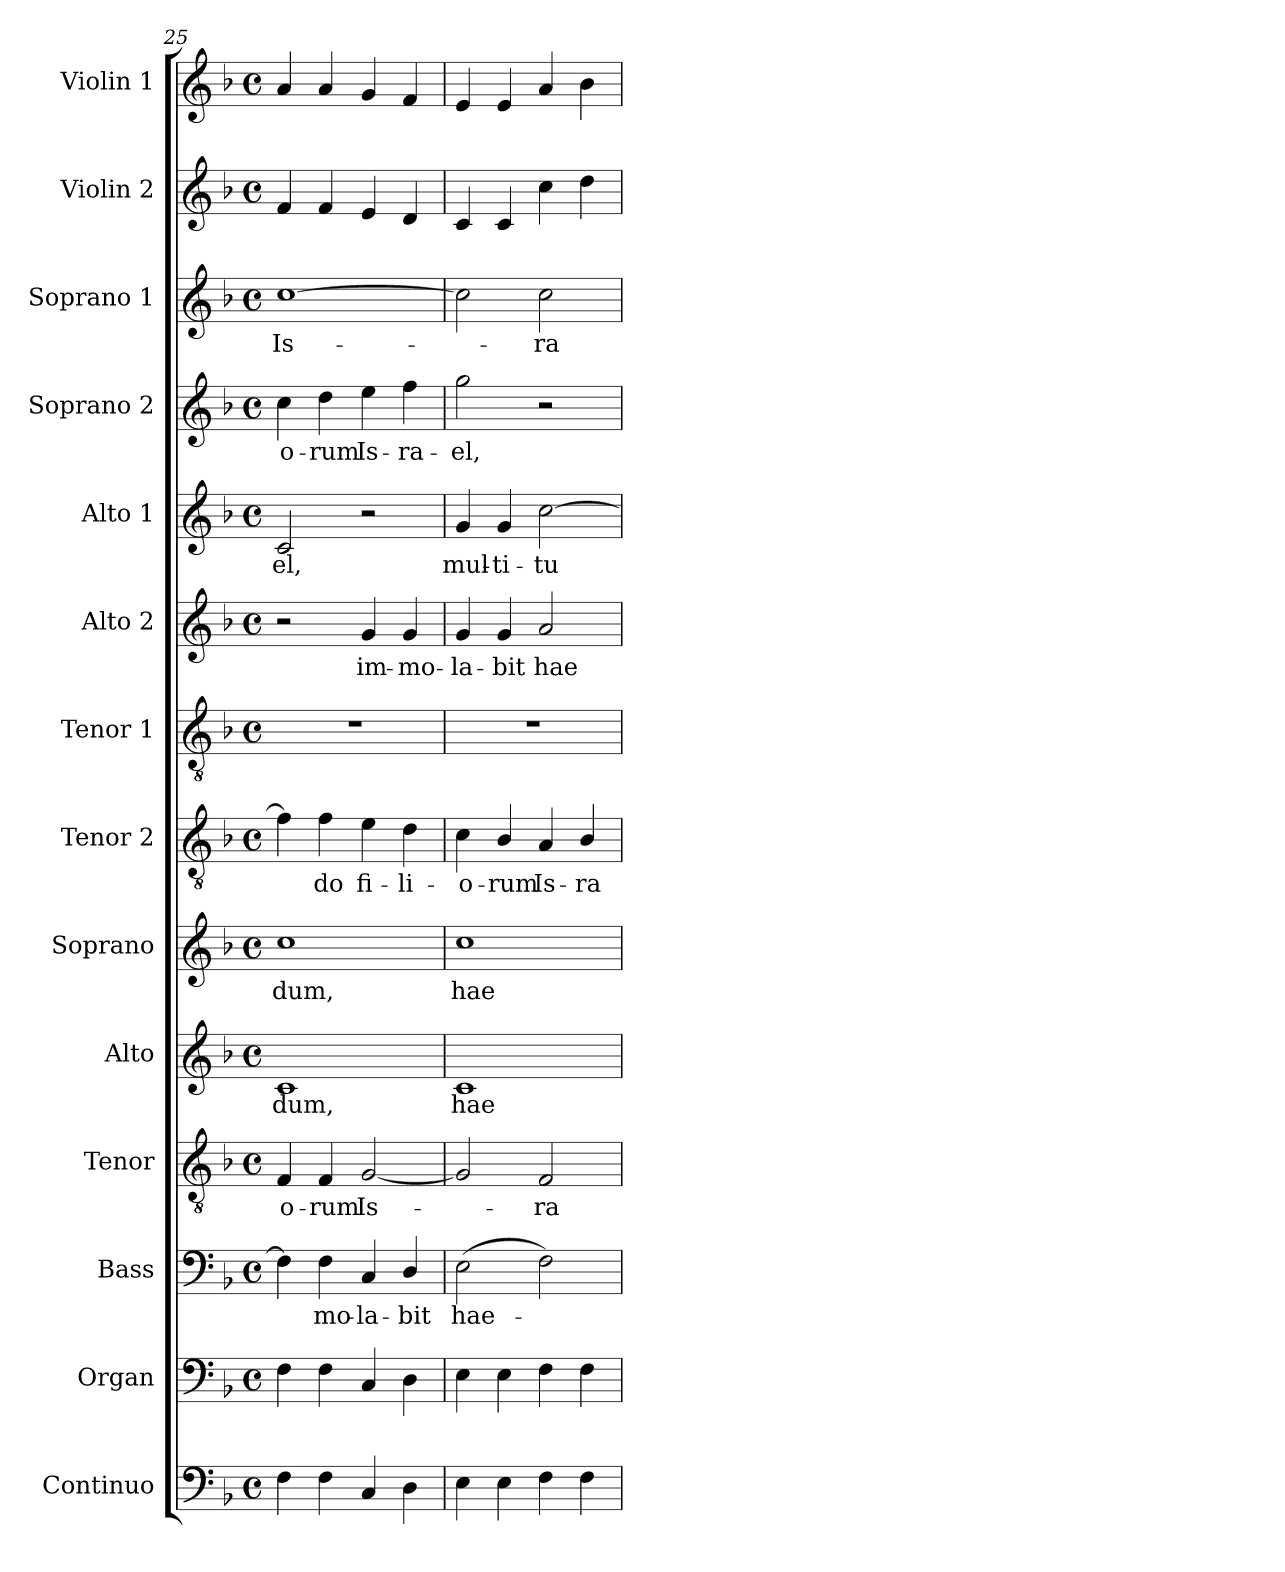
**kern	**kern	**kern	**text	**kern	**text	**kern	**text	**kern	**text	**kern	**text	**kern	**kern	**text	**kern	**text	**kern	**text	**kern	**text	**kern	**kern
*part14	*part13	*part12	*part12	*part11	*part11	*part10	*part10	*part9	*part9	*part8	*part8	*part7	*part6	*part6	*part5	*part5	*part4	*part4	*part3	*part3	*part2	*part1
*staff14	*staff13	*staff12	*staff12	*staff11	*staff11	*staff10	*staff10	*staff9	*staff9	*staff8	*staff8	*staff7	*staff6	*staff6	*staff5	*staff5	*staff4	*staff4	*staff3	*staff3	*staff2	*staff1
*I"Continuo	*I"Organ	*I"Bass	*	*I"Tenor	*	*I"Alto	*	*I"Soprano	*	*I"Tenor 2	*	*I"Tenor 1	*I"Alto 2	*	*I"Alto 1	*	*I"Soprano 2	*	*I"Soprano 1	*	*I"Violin 2	*I"Violin 1
*I'Cont.	*I'Org.	*I'B.	*	*I'T.	*	*I'A.	*	*I'S.	*	*I'T2.	*	*I'T1.	*I'A2.	*	*I'A1.	*	*I'S2.	*	*I'S1.	*	*I'Vln. 2	*I'Vln. 1
*clefF4	*clefF4	*clefF4	*	*clefGv2	*	*clefG2	*	*clefG2	*	*clefGv2	*	*clefGv2	*clefG2	*	*clefG2	*	*clefG2	*	*clefG2	*	*clefG2	*clefG2
*	*	*	*	*ITrd7c12	*	*	*	*	*	*ITrd7c12	*	*ITrd7c12	*	*	*	*	*	*	*	*	*	*
*k[b-]	*k[b-]	*k[b-]	*	*k[b-]	*	*k[b-]	*	*k[b-]	*	*k[b-]	*	*k[b-]	*k[b-]	*	*k[b-]	*	*k[b-]	*	*k[b-]	*	*k[b-]	*k[b-]
*F:	*F:	*F:	*	*F:	*	*F:	*	*F:	*	*F:	*	*F:	*F:	*	*F:	*	*F:	*	*F:	*	*F:	*F:
*M4/4	*M4/4	*M4/4	*	*M4/4	*	*M4/4	*	*M4/4	*	*M4/4	*	*M4/4	*M4/4	*	*M4/4	*	*M4/4	*	*M4/4	*	*M4/4	*M4/4
*met(c)	*met(c)	*met(c)	*	*met(c)	*	*met(c)	*	*met(c)	*	*met(c)	*	*met(c)	*met(c)	*	*met(c)	*	*met(c)	*	*met(c)	*	*met(c)	*met(c)
=25	=25	=25	=25	=25	=25	=25	=25	=25	=25	=25	=25	=25	=25	=25	=25	=25	=25	=25	=25	=25	=25	=25
!	!	!	!	!	!LO:LY:b:color=#000000	!	!	!	!	!	!	!	!	!	!	!	!	!	!	!	!	!
!	!	!	!	!	!	!	!LO:LY:b:color=#000000	!	!	!	!	!	!	!	!	!	!	!	!	!	!	!
!	!	!	!	!	!	!	!	!	!LO:LY:b:color=#000000	!	!	!	!	!	!	!	!	!	!	!	!	!
!	!	!	!	!	!	!	!	!	!	!	!	!	!	!	!	!LO:LY:b:color=#000000	!	!	!	!	!	!
!	!	!	!	!	!	!	!	!	!	!	!	!	!	!	!	!	!	!LO:LY:b:color=#000000	!	!	!	!
!	!	!	!	!	!	!	!	!	!	!	!	!	!	!	!	!	!	!	!	!LO:LY:b:color=#000000	!	!
4Fi\	4Fi\	4Fi\]	.	4FFi/	-o-	1ci	-dum,	1cci	-dum,	4Fi\]	.	1r	2r	.	2ci/	-el,	4cci\	-o-	[1cci	Is-	4fi/	4ai/
!	!	!	!LO:LY:b:color=#000000	!	!	!	!	!	!	!	!	!	!	!	!	!	!	!	!	!	!	!
!	!	!	!	!	!LO:LY:b:color=#000000	!	!	!	!	!	!	!	!	!	!	!	!	!	!	!	!	!
!	!	!	!	!	!	!	!	!	!	!	!LO:LY:b:color=#000000	!	!	!	!	!	!	!	!	!	!	!
!	!	!	!	!	!	!	!	!	!	!	!	!	!	!	!	!	!	!LO:LY:b:color=#000000	!	!	!	!
4Fi\	4Fi\	4Fi\	-mo-	4FFi/	-rum	.	.	.	.	4Fi\	-do	.	.	.	.	.	4ddi\	-rum	.	.	4fi/	4ai/
!	!	!	!LO:LY:b:color=#000000	!	!	!	!	!	!	!	!	!	!	!	!	!	!	!	!	!	!	!
!	!	!	!	!	!LO:LY:b:color=#000000	!	!	!	!	!	!	!	!	!	!	!	!	!	!	!	!	!
!	!	!	!	!	!	!	!	!	!	!	!LO:LY:b:color=#000000	!	!	!	!	!	!	!	!	!	!	!
!	!	!	!	!	!	!	!	!	!	!	!	!	!	!LO:LY:b:color=#000000	!	!	!	!	!	!	!	!
!	!	!	!	!	!	!	!	!	!	!	!	!	!	!	!	!	!	!LO:LY:b:color=#000000	!	!	!	!
4Ci/	4Ci/	4Ci/	-la-	[2GGi/	Is-	.	.	.	.	4Ei\	fi-	.	4gi/	im-	2r	.	4eei\	Is-	.	.	4ei/	4gi/
!	!	!	!LO:LY:b:color=#000000	!	!	!	!	!	!	!	!	!	!	!	!	!	!	!	!	!	!	!
!	!	!	!	!	!	!	!	!	!	!	!LO:LY:b:color=#000000	!	!	!	!	!	!	!	!	!	!	!
!	!	!	!	!	!	!	!	!	!	!	!	!	!	!LO:LY:b:color=#000000	!	!	!	!	!	!	!	!
!	!	!	!	!	!	!	!	!	!	!	!	!	!	!	!	!	!	!LO:LY:b:color=#000000	!	!	!	!
4Di\	4Di\	4Di/	-bit	.	.	.	.	.	.	4Di\	-li-	.	4gi/	-mo-	.	.	4ffi\	-ra-	.	.	4di/	4fi/
=26	=26	=26	=26	=26	=26	=26	=26	=26	=26	=26	=26	=26	=26	=26	=26	=26	=26	=26	=26	=26	=26	=26
!	!	!	!LO:LY:b:color=#000000	!	!	!	!	!	!	!	!	!	!	!	!	!	!	!	!	!	!	!
!	!	!	!	!	!	!	!LO:LY:b:color=#000000	!	!	!	!	!	!	!	!	!	!	!	!	!	!	!
!	!	!	!	!	!	!	!	!	!LO:LY:b:color=#000000	!	!	!	!	!	!	!	!	!	!	!	!	!
!	!	!	!	!	!	!	!	!	!	!	!LO:LY:b:color=#000000	!	!	!	!	!	!	!	!	!	!	!
!	!	!	!	!	!	!	!	!	!	!	!	!	!	!LO:LY:b:color=#000000	!	!	!	!	!	!	!	!
!	!	!	!	!	!	!	!	!	!	!	!	!	!	!	!	!LO:LY:b:color=#000000	!	!	!	!	!	!
!	!	!	!	!	!	!	!	!	!	!	!	!	!	!	!	!	!	!LO:LY:b:color=#000000	!	!	!	!
4Ei\	4Ei\	(2Ei\	hae-	2GGi/]	.	1ci	hae-	1cci	hae-	4Ci\	-o-	1r	4gi/	-la-	4gi/	mul-	2ggi\	-el,	2cci\]	.	4ci/	4ei/
!	!	!	!	!	!	!	!	!	!	!	!LO:LY:b:color=#000000	!	!	!	!	!	!	!	!	!	!	!
!	!	!	!	!	!	!	!	!	!	!	!	!	!	!LO:LY:b:color=#000000	!	!	!	!	!	!	!	!
!	!	!	!	!	!	!	!	!	!	!	!	!	!	!	!	!LO:LY:b:color=#000000	!	!	!	!	!	!
4Ei\	4Ei\	.	.	.	.	.	.	.	.	4BB-i/	-rum	.	4gi/	-bit	4gi/	-ti-	.	.	.	.	4ci/	4ei/
!	!	!	!	!	!LO:LY:b:color=#000000	!	!	!	!	!	!	!	!	!	!	!	!	!	!	!	!	!
!	!	!	!	!	!	!	!	!	!	!	!LO:LY:b:color=#000000	!	!	!	!	!	!	!	!	!	!	!
!	!	!	!	!	!	!	!	!	!	!	!	!	!	!LO:LY:b:color=#000000	!	!	!	!	!	!	!	!
!	!	!	!	!	!	!	!	!	!	!	!	!	!	!	!	!LO:LY:b:color=#000000	!	!	!	!	!	!
!	!	!	!	!	!	!	!	!	!	!	!	!	!	!	!	!	!	!	!	!LO:LY:b:color=#000000	!	!
4Fi\	4Fi\	2Fi\)	.	2FFi/	-ra-	.	.	.	.	4AAi/	Is-	.	2ai/	hae-	[2cci\	-tu-	2r	.	2cci\	-ra-	4cci\	4ai/
!	!	!	!	!	!	!	!	!	!	!	!LO:LY:b:color=#000000	!	!	!	!	!	!	!	!	!	!	!
4Fi\	4Fi\	.	.	.	.	.	.	.	.	4BB-i/	-ra-	.	.	.	.	.	.	.	.	.	4ddi\	4b-i\
=	=	=	=	=	=	=	=	=	=	=	=	=	=	=	=	=	=	=	=	=	=	=
*-	*-	*-	*-	*-	*-	*-	*-	*-	*-	*-	*-	*-	*-	*-	*-	*-	*-	*-	*-	*-	*-	*-
